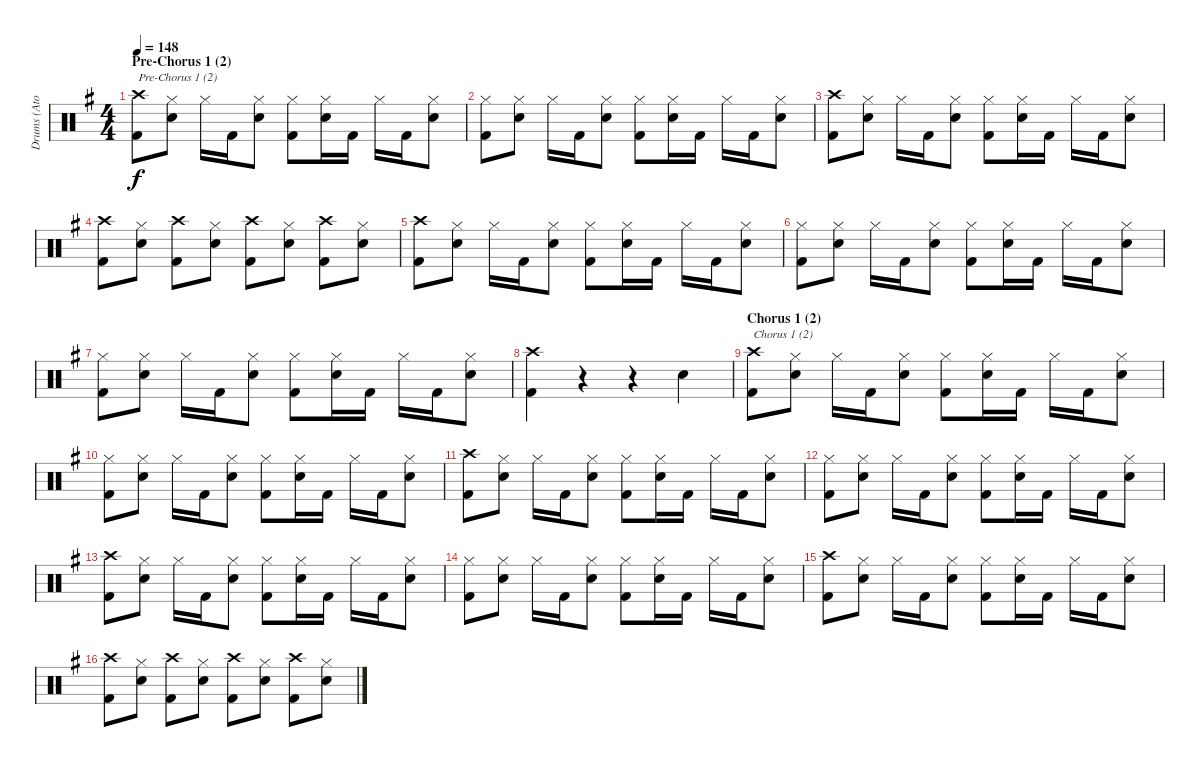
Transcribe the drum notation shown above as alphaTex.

\track ("Drums (Atom Willard)" "Drums (Ato") {instrument percussion}
\staff {score}
\articulation defaults
\ts (4 4)
\section ("" "Pre-Chorus 1 (2)")
\tempo 148
\clef neutral
\ks g
("Crash high (hit)" "Kick (hit) 2").8{txt "Pre-Chorus 1 (2)" dy f} ("Hi-Hat (closed)" "Electric Snare (hit)").8 "Hi-Hat (closed)".16 "Kick (hit) 2".16 ("Hi-Hat (closed)" "Electric Snare (hit)").8 ("Hi-Hat (closed)" "Kick (hit) 2").8 ("Hi-Hat (closed)" "Electric Snare (hit)").16 "Kick (hit) 2".16 "Hi-Hat (closed)".16 "Kick (hit) 2".16 ("Hi-Hat (closed)" "Electric Snare (hit)").8 |
("Hi-Hat (closed)" "Kick (hit) 2").8 ("Hi-Hat (closed)" "Electric Snare (hit)").8 "Hi-Hat (closed)".16 "Kick (hit) 2".16 ("Hi-Hat (closed)" "Electric Snare (hit)").8 ("Hi-Hat (closed)" "Kick (hit) 2").8 ("Hi-Hat (closed)" "Electric Snare (hit)").16 "Kick (hit) 2".16 "Hi-Hat (closed)".16 "Kick (hit) 2".16 ("Hi-Hat (closed)" "Electric Snare (hit)").8 |
("Crash high (hit)" "Kick (hit) 2").8 ("Hi-Hat (closed)" "Electric Snare (hit)").8 "Hi-Hat (closed)".16 "Kick (hit) 2".16 ("Hi-Hat (closed)" "Electric Snare (hit)").8 ("Hi-Hat (closed)" "Kick (hit) 2").8 ("Hi-Hat (closed)" "Electric Snare (hit)").16 "Kick (hit) 2".16 "Hi-Hat (closed)".16 "Kick (hit) 2".16 ("Hi-Hat (closed)" "Electric Snare (hit)").8 |
("Crash high (hit)" "Kick (hit) 2").8 ("Hi-Hat (closed)" "Electric Snare (hit)").8 ("Crash high (hit)" "Kick (hit) 2").8 ("Hi-Hat (closed)" "Electric Snare (hit)").8 ("Crash high (hit)" "Kick (hit) 2").8 ("Hi-Hat (closed)" "Electric Snare (hit)").8 ("Crash high (hit)" "Kick (hit) 2").8 ("Hi-Hat (closed)" "Electric Snare (hit)").8 |
("Crash high (hit)" "Kick (hit) 2").8 ("Hi-Hat (closed)" "Electric Snare (hit)").8 "Hi-Hat (closed)".16 "Kick (hit) 2".16 ("Hi-Hat (closed)" "Electric Snare (hit)").8 ("Hi-Hat (closed)" "Kick (hit) 2").8 ("Hi-Hat (closed)" "Electric Snare (hit)").16 "Kick (hit) 2".16 "Hi-Hat (closed)".16 "Kick (hit) 2".16 ("Hi-Hat (closed)" "Electric Snare (hit)").8 |
("Hi-Hat (closed)" "Kick (hit) 2").8 ("Hi-Hat (closed)" "Electric Snare (hit)").8 "Hi-Hat (closed)".16 "Kick (hit) 2".16 ("Hi-Hat (closed)" "Electric Snare (hit)").8 ("Hi-Hat (closed)" "Kick (hit) 2").8 ("Hi-Hat (closed)" "Electric Snare (hit)").16 "Kick (hit) 2".16 "Hi-Hat (closed)".16 "Kick (hit) 2".16 ("Hi-Hat (closed)" "Electric Snare (hit)").8 |
("Hi-Hat (closed)" "Kick (hit) 2").8 ("Hi-Hat (closed)" "Electric Snare (hit)").8 "Hi-Hat (closed)".16 "Kick (hit) 2".16 ("Hi-Hat (closed)" "Electric Snare (hit)").8 ("Hi-Hat (closed)" "Kick (hit) 2").8 ("Hi-Hat (closed)" "Electric Snare (hit)").16 "Kick (hit) 2".16 "Hi-Hat (closed)".16 "Kick (hit) 2".16 ("Hi-Hat (closed)" "Electric Snare (hit)").8 |
("Crash high (hit)" "Kick (hit) 2").4 r.4 r.4 "Electric Snare (hit)".4 |
\section ("" "Chorus 1 (2)")
("Crash high (hit)" "Kick (hit) 2").8{txt "Chorus 1 (2)"} ("Hi-Hat (closed)" "Electric Snare (hit)").8 "Hi-Hat (closed)".16 "Kick (hit) 2".16 ("Hi-Hat (closed)" "Electric Snare (hit)").8 ("Hi-Hat (closed)" "Kick (hit) 2").8 ("Hi-Hat (closed)" "Electric Snare (hit)").16 "Kick (hit) 2".16 "Hi-Hat (closed)".16 "Kick (hit) 2".16 ("Hi-Hat (closed)" "Electric Snare (hit)").8 |
("Hi-Hat (closed)" "Kick (hit) 2").8 ("Hi-Hat (closed)" "Electric Snare (hit)").8 "Hi-Hat (closed)".16 "Kick (hit) 2".16 ("Hi-Hat (closed)" "Electric Snare (hit)").8 ("Hi-Hat (closed)" "Kick (hit) 2").8 ("Hi-Hat (closed)" "Electric Snare (hit)").16 "Kick (hit) 2".16 "Hi-Hat (closed)".16 "Kick (hit) 2".16 ("Hi-Hat (closed)" "Electric Snare (hit)").8 |
("Crash high (hit)" "Kick (hit) 2").8 ("Hi-Hat (closed)" "Electric Snare (hit)").8 "Hi-Hat (closed)".16 "Kick (hit) 2".16 ("Hi-Hat (closed)" "Electric Snare (hit)").8 ("Hi-Hat (closed)" "Kick (hit) 2").8 ("Hi-Hat (closed)" "Electric Snare (hit)").16 "Kick (hit) 2".16 "Hi-Hat (closed)".16 "Kick (hit) 2".16 ("Hi-Hat (closed)" "Electric Snare (hit)").8 |
("Hi-Hat (closed)" "Kick (hit) 2").8 ("Hi-Hat (closed)" "Electric Snare (hit)").8 "Hi-Hat (closed)".16 "Kick (hit) 2".16 ("Hi-Hat (closed)" "Electric Snare (hit)").8 ("Hi-Hat (closed)" "Kick (hit) 2").8 ("Hi-Hat (closed)" "Electric Snare (hit)").16 "Kick (hit) 2".16 "Hi-Hat (closed)".16 "Kick (hit) 2".16 ("Hi-Hat (closed)" "Electric Snare (hit)").8 |
("Crash high (hit)" "Kick (hit) 2").8 ("Hi-Hat (closed)" "Electric Snare (hit)").8 "Hi-Hat (closed)".16 "Kick (hit) 2".16 ("Hi-Hat (closed)" "Electric Snare (hit)").8 ("Hi-Hat (closed)" "Kick (hit) 2").8 ("Hi-Hat (closed)" "Electric Snare (hit)").16 "Kick (hit) 2".16 "Hi-Hat (closed)".16 "Kick (hit) 2".16 ("Hi-Hat (closed)" "Electric Snare (hit)").8 |
("Hi-Hat (closed)" "Kick (hit) 2").8 ("Hi-Hat (closed)" "Electric Snare (hit)").8 "Hi-Hat (closed)".16 "Kick (hit) 2".16 ("Hi-Hat (closed)" "Electric Snare (hit)").8 ("Hi-Hat (closed)" "Kick (hit) 2").8 ("Hi-Hat (closed)" "Electric Snare (hit)").16 "Kick (hit) 2".16 "Hi-Hat (closed)".16 "Kick (hit) 2".16 ("Hi-Hat (closed)" "Electric Snare (hit)").8 |
("Crash high (hit)" "Kick (hit) 2").8 ("Hi-Hat (closed)" "Electric Snare (hit)").8 "Hi-Hat (closed)".16 "Kick (hit) 2".16 ("Hi-Hat (closed)" "Electric Snare (hit)").8 ("Hi-Hat (closed)" "Kick (hit) 2").8 ("Hi-Hat (closed)" "Electric Snare (hit)").16 "Kick (hit) 2".16 "Hi-Hat (closed)".16 "Kick (hit) 2".16 ("Hi-Hat (closed)" "Electric Snare (hit)").8 |
("Crash high (hit)" "Kick (hit) 2").8 ("Hi-Hat (closed)" "Electric Snare (hit)").8 ("Crash high (hit)" "Kick (hit) 2").8 ("Hi-Hat (closed)" "Electric Snare (hit)").8 ("Crash high (hit)" "Kick (hit) 2").8 ("Hi-Hat (closed)" "Electric Snare (hit)").8 ("Crash high (hit)" "Kick (hit) 2").8 ("Hi-Hat (closed)" "Electric Snare (hit)").8
